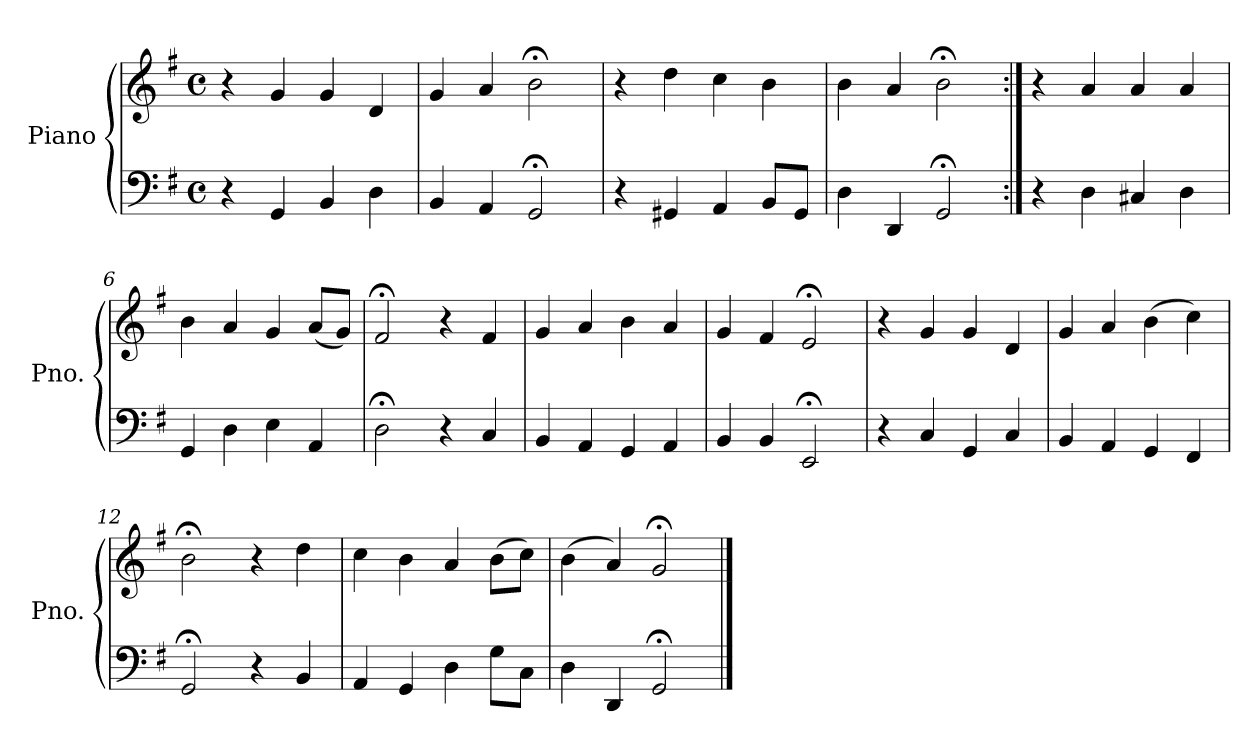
**kern	**kern
*part1	*part1
*staff2	*staff1
*I"Piano	*
*I'Pno.	*
*clefF4	*clefG2
*k[f#]	*k[f#]
*M4/4	*M4/4
*met(c)	*met(c)
=1	=1
4r	4r
4GG/	4g/
4BB/	4g/
4D\	4d/
=2	=2
4BB/	4g/
4AA/	4a/
2GG;</	2b;<\
=3	=3
4r	4r
4GG#X/	4dd\
4AA/	4cc\
8BB/L	4b\
8GG#/J	.
=4	=4
4D\	4b\
4DD/	4a/
2GG;</	2b;<\
=5:|!	=5:|!
4r	4r
4D\	4a/
4C#X/	4a/
4D\	4a/
=6	=6
4GG/	4b\
4D\	4a/
4E\	4g/
4AA/	(8a/L
.	8g/J)
=7	=7
2D;<\	2f#;</
4r	4r
4C/	4f#/
!!LO:LB:g=z
=8	=8
4BB/	4g/
4AA/	4a/
4GG/	4b\
4AA/	4a/
=9	=9
4BB/	4g/
4BB/	4f#/
2EE;</	2e;</
=10	=10
4r	4r
4C/	4g/
4GG/	4g/
4C/	4d/
=11	=11
4BB/	4g/
4AA/	4a/
4GG/	(4b\
4FF#/	4cc\)
=12	=12
2GG;</	2b;<\
4r	4r
4BB/	4dd\
=13	=13
4AA/	4cc\
4GG/	4b\
4D\	4a/
8G\L	(8b\L
8C\J	8cc\J)
=14	=14
4D\	(4b\
4DD/	4a/)
2GG;</	2g;</
==	==
*-	*-
